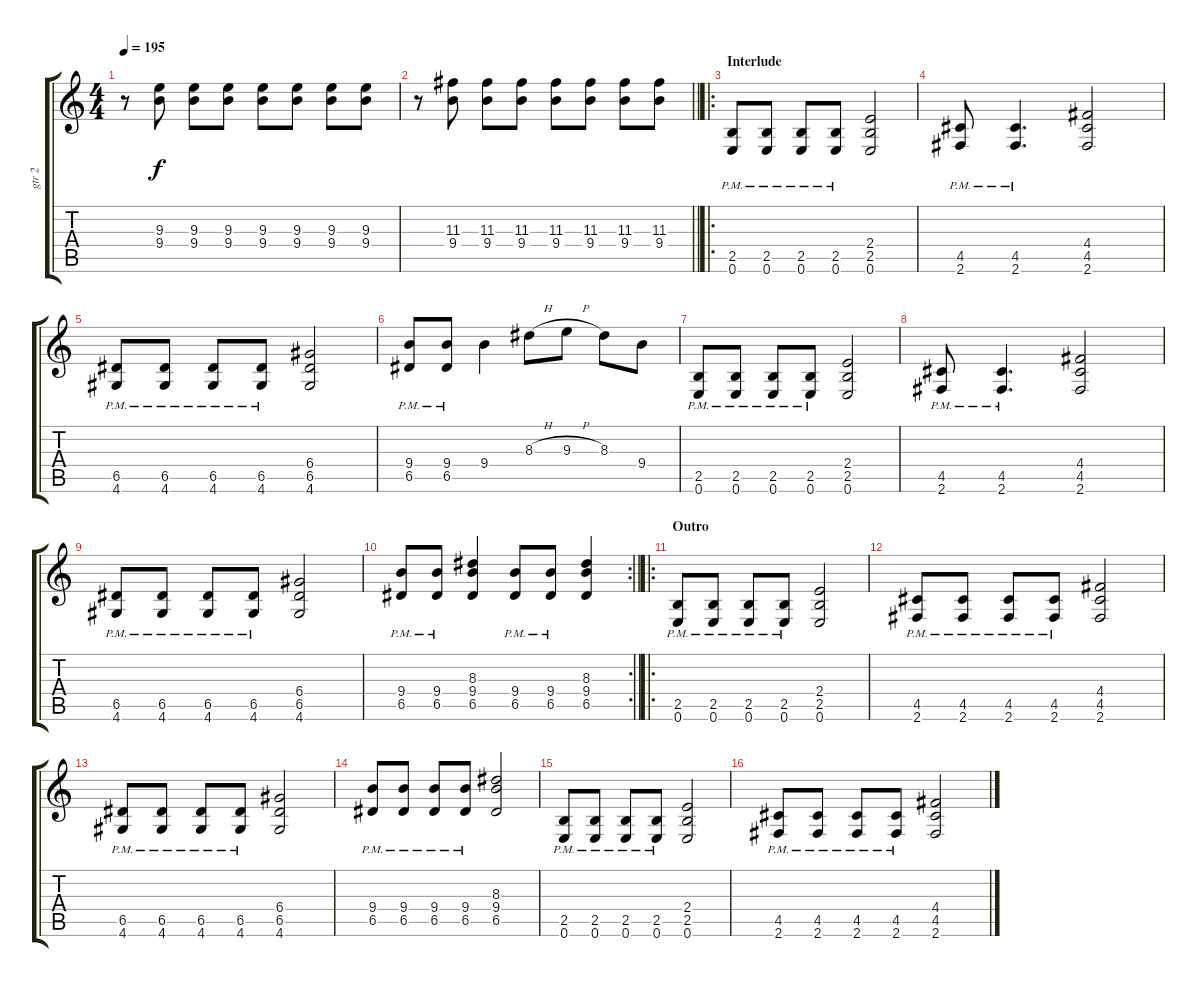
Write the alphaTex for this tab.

\track ("gtr 2" "gtr 2") {instrument distortionguitar}
\staff {score tabs}
\tuning (E4 B3 G3 D3 A2 E2) {hide}
\ts (4 4)
\tempo 195
\clef g2
\ks c
r.8{dy f} (9.3 9.4).8 (9.3 9.4).8 (9.3 9.4).8 (9.3 9.4).8 (9.3 9.4).8 (9.3 9.4).8 (9.3 9.4).8 |
\barLineRight lightlight
r.8 (11.3 9.4).8 (11.3 9.4).8 (11.3 9.4).8 (11.3 9.4).8 (11.3 9.4).8 (11.3 9.4).8 (11.3 9.4).8 |
\ro
\section ("" "Interlude")
(2.5{pm} 0.6{pm}).8 (2.5{pm} 0.6{pm}).8 (2.5{pm} 0.6{pm}).8 (2.5{pm} 0.6{pm}).8 (2.4 2.5 0.6).2 |
(4.5{pm} 2.6{pm}).8 (4.5{pm} 2.6{pm}).4{d} (4.4 4.5 2.6).2 |
(6.5{pm} 4.6{pm}).8 (6.5{pm} 4.6{pm}).8 (6.5{pm} 4.6{pm}).8 (6.5{pm} 4.6{pm}).8 (6.4 6.5 4.6).2 |
(9.4{pm} 6.5{pm}).8 (9.4{pm} 6.5{pm}).8 9.4.4 8.3{h}.8 9.3{h}.8 8.3.8 9.4.8 |
(2.5{pm} 0.6{pm}).8 (2.5{pm} 0.6{pm}).8 (2.5{pm} 0.6{pm}).8 (2.5{pm} 0.6{pm}).8 (2.4 2.5 0.6).2 |
(4.5{pm} 2.6{pm}).8 (4.5{pm} 2.6{pm}).4{d} (4.4 4.5 2.6).2 |
(6.5{pm} 4.6{pm}).8 (6.5{pm} 4.6{pm}).8 (6.5{pm} 4.6{pm}).8 (6.5{pm} 4.6{pm}).8 (6.4 6.5 4.6).2 |
\rc 2
\barLineRight lightlight
(9.4{pm} 6.5{pm}).8 (9.4{pm} 6.5{pm}).8 (8.3 9.4 6.5).4 (9.4{pm} 6.5{pm}).8 (9.4{pm} 6.5{pm}).8 (8.3 9.4 6.5).4 |
\ro
\section ("" "Outro")
(2.5{pm} 0.6{pm}).8 (2.5{pm} 0.6{pm}).8 (2.5{pm} 0.6{pm}).8 (2.5{pm} 0.6{pm}).8 (2.4 2.5 0.6).2 |
(4.5{pm} 2.6{pm}).8 (4.5{pm} 2.6{pm}).8 (4.5{pm} 2.6{pm}).8 (4.5{pm} 2.6{pm}).8 (4.4 4.5 2.6).2 |
(6.5{pm} 4.6{pm}).8 (6.5{pm} 4.6{pm}).8 (6.5{pm} 4.6{pm}).8 (6.5{pm} 4.6{pm}).8 (6.4 6.5 4.6).2 |
(9.4{pm} 6.5{pm}).8 (9.4{pm} 6.5{pm}).8 (9.4{pm} 6.5{pm}).8 (9.4{pm} 6.5{pm}).8 (8.3 9.4 6.5).2 |
(2.5{pm} 0.6{pm}).8 (2.5{pm} 0.6{pm}).8 (2.5{pm} 0.6{pm}).8 (2.5{pm} 0.6{pm}).8 (2.4 2.5 0.6).2 |
(4.5{pm} 2.6{pm}).8 (4.5{pm} 2.6{pm}).8 (4.5{pm} 2.6{pm}).8 (4.5{pm} 2.6{pm}).8 (4.4 4.5 2.6).2
